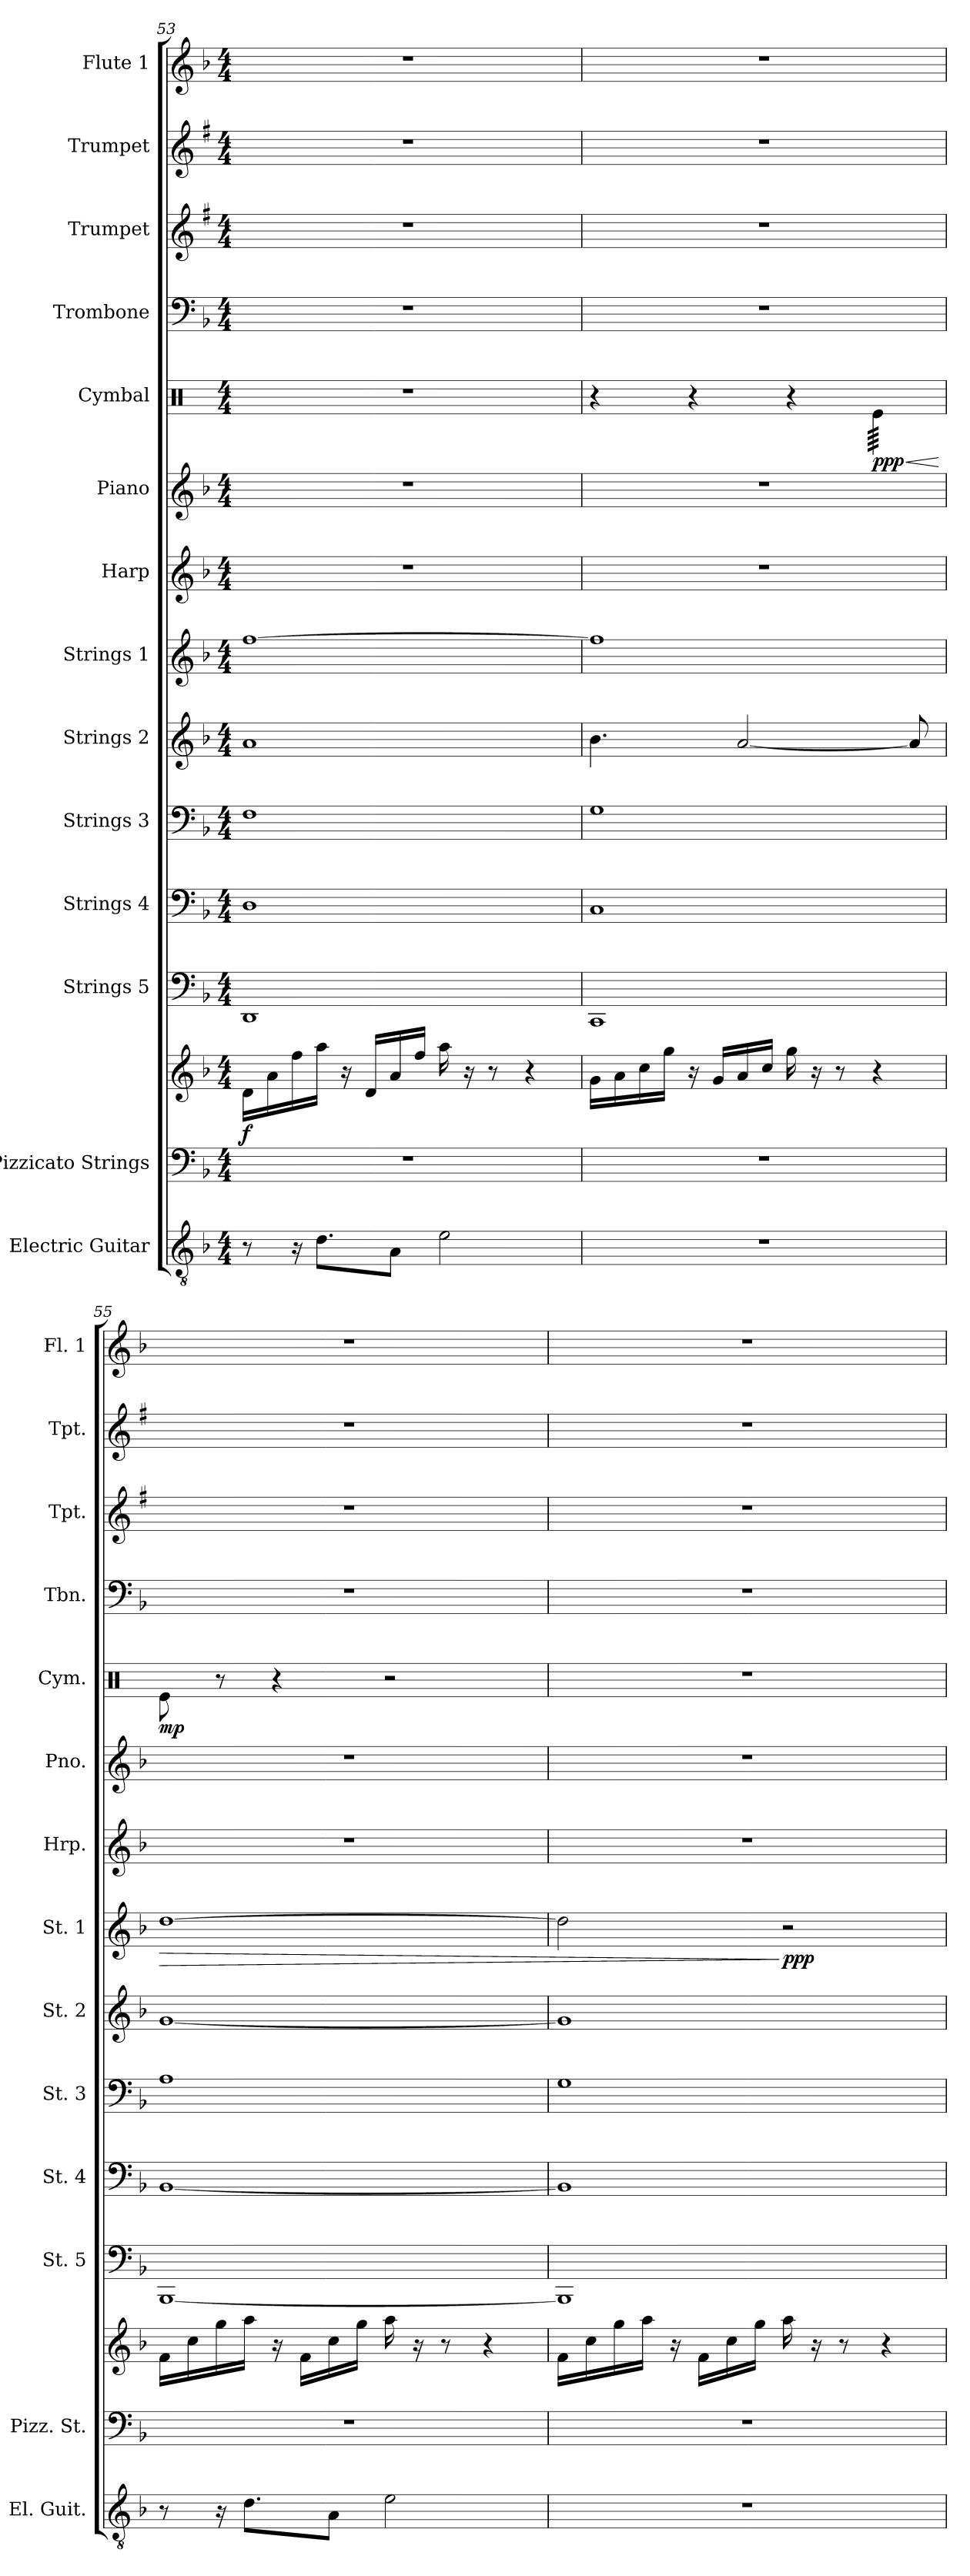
**kern	**kern	**kern	**dynam	**kern	**kern	**kern	**kern	**kern	**dynam	**kern	**kern	**kern	**dynam	**kern	**kern	**kern	**kern
*part14	*part13	*part13	*part13	*part12	*part11	*part10	*part9	*part8	*part8	*part7	*part6	*part5	*part5	*part4	*part3	*part2	*part1
*staff15	*staff14	*staff13	*staff13/14	*staff12	*staff11	*staff10	*staff9	*staff8	*staff8	*staff7	*staff6	*staff5	*staff5	*staff4	*staff3	*staff2	*staff1
*I"Electric Guitar	*I"Pizzicato Strings	*	*	*I"Strings 5	*I"Strings 4	*I"Strings 3	*I"Strings 2	*I"Strings 1	*	*I"Harp	*I"Piano	*I"Cymbal	*	*I"Trombone	*I"Trumpet	*I"Trumpet	*I"Flute 1
*I'El. Guit.	*I'Pizz. St.	*	*	*I'St. 5	*I'St. 4	*I'St. 3	*I'St. 2	*I'St. 1	*	*I'Hrp.	*I'Pno.	*I'Cym.	*	*I'Tbn.	*I'Tpt.	*I'Tpt.	*I'Fl. 1
*clefGv2	*clefF4	*clefG2	*	*clefF4	*clefF4	*clefF4	*clefG2	*clefG2	*	*clefG2	*clefG2	*clefX	*	*clefF4	*clefG2	*clefG2	*clefG2
*	*	*	*	*	*	*	*	*	*	*	*	*	*	*	*ITrd1c2	*ITrd1c2	*
*k[b-]	*k[b-]	*k[b-]	*	*k[b-]	*k[b-]	*k[b-]	*k[b-]	*k[b-]	*	*k[b-]	*k[b-]	*k[]	*	*k[b-]	*k[b-]	*k[b-]	*k[b-]
*M4/4	*M4/4	*M4/4	*	*M4/4	*M4/4	*M4/4	*M4/4	*M4/4	*	*M4/4	*M4/4	*M4/4	*	*M4/4	*M4/4	*M4/4	*M4/4
=53	=53	=53	=53	=53	=53	=53	=53	=53	=53	=53	=53	=53	=53	=53	=53	=53	=53
!	!	!	!LO:DY:b	!	!	!	!	!	!	!	!	!	!	!	!	!	!
8r	1r	16d\LL	f	1DD	1D	1F	1a	[1ff	.	1r	1r	1r	.	1r	1r	1r	1r
.	.	16a\	.	.	.	.	.	.	.	.	.	.	.	.	.	.	.
16r	.	16ff\	.	.	.	.	.	.	.	.	.	.	.	.	.	.	.
8.d\L	.	16aa\JJ	.	.	.	.	.	.	.	.	.	.	.	.	.	.	.
.	.	16r	.	.	.	.	.	.	.	.	.	.	.	.	.	.	.
.	.	16d/LL	.	.	.	.	.	.	.	.	.	.	.	.	.	.	.
8A\J	.	16a/	.	.	.	.	.	.	.	.	.	.	.	.	.	.	.
.	.	16ff/JJ	.	.	.	.	.	.	.	.	.	.	.	.	.	.	.
2e\	.	16aa\	.	.	.	.	.	.	.	.	.	.	.	.	.	.	.
.	.	16r	.	.	.	.	.	.	.	.	.	.	.	.	.	.	.
.	.	8r	.	.	.	.	.	.	.	.	.	.	.	.	.	.	.
.	.	4r	.	.	.	.	.	.	.	.	.	.	.	.	.	.	.
=54	=54	=54	=54	=54	=54	=54	=54	=54	=54	=54	=54	=54	=54	=54	=54	=54	=54
1r	1r	16g\LL	.	1CC	1C	1G	4.b-\	1ff]	.	1r	1r	4r	.	1r	1r	1r	1r
.	.	16a\	.	.	.	.	.	.	.	.	.	.	.	.	.	.	.
.	.	16cc\	.	.	.	.	.	.	.	.	.	.	.	.	.	.	.
.	.	16gg\JJ	.	.	.	.	.	.	.	.	.	.	.	.	.	.	.
.	.	16r	.	.	.	.	.	.	.	.	.	4r	.	.	.	.	.
.	.	16g/LL	.	.	.	.	.	.	.	.	.	.	.	.	.	.	.
.	.	16a/	.	.	.	.	[2a/	.	.	.	.	.	.	.	.	.	.
.	.	16cc/JJ	.	.	.	.	.	.	.	.	.	.	.	.	.	.	.
.	.	16gg\	.	.	.	.	.	.	.	.	.	4r	.	.	.	.	.
.	.	16r	.	.	.	.	.	.	.	.	.	.	.	.	.	.	.
.	.	8r	.	.	.	.	.	.	.	.	.	.	.	.	.	.	.
!	!	!	!	!	!	!	!	!	!	!	!	!	!LO:HP:b	!	!	!	!
!	!	!	!	!	!	!	!	!	!	!	!	!	!LO:DY:n=1:b	!	!	!	!
*	*	*	*	*	*	*	*	*	*	*	*	*tremolo	*	*	*	*	*
.	.	4r	.	.	.	.	.	.	.	.	.	64Re\LLLL	< ppp	.	.	.	.
.	.	.	.	.	.	.	.	.	.	.	.	64Re\	.	.	.	.	.
.	.	.	.	.	.	.	.	.	.	.	.	64Re\	.	.	.	.	.
.	.	.	.	.	.	.	.	.	.	.	.	64Re\	.	.	.	.	.
.	.	.	.	.	.	.	.	.	.	.	.	64Re\	.	.	.	.	.
.	.	.	.	.	.	.	.	.	.	.	.	64Re\	.	.	.	.	.
.	.	.	.	.	.	.	.	.	.	.	.	64Re\	.	.	.	.	.
.	.	.	.	.	.	.	.	.	.	.	.	64Re\	.	.	.	.	.
.	.	.	.	.	.	.	8a/]	.	.	.	.	64Re\	.	.	.	.	.
.	.	.	.	.	.	.	.	.	.	.	.	64Re\	.	.	.	.	.
.	.	.	.	.	.	.	.	.	.	.	.	64Re\	.	.	.	.	.
.	.	.	.	.	.	.	.	.	.	.	.	64Re\	.	.	.	.	.
.	.	.	.	.	.	.	.	.	.	.	.	64Re\	.	.	.	.	.
.	.	.	.	.	.	.	.	.	.	.	.	64Re\	.	.	.	.	.
.	.	.	.	.	.	.	.	.	.	.	.	64Re\	.	.	.	.	.
.	.	.	.	.	.	.	.	.	.	.	.	64Re\JJJJ	.	.	.	.	.
*	*	*	*	*	*	*	*	*	*	*	*	*Xtremolo	*	*	*	*	*
.	.	.	.	.	.	.	.	.	.	.	.	.	[	.	.	.	.
!!LO:LB:g=z
=55	=55	=55	=55	=55	=55	=55	=55	=55	=55	=55	=55	=55	=55	=55	=55	=55	=55
!	!	!	!	!	!	!	!	!	!LO:HP:b	!	!	!	!LO:DY:b	!	!	!	!
8r	1r	16f\LL	.	[1BBB-	[1BB-	1A	[1g	[1dd	>	1r	1r	8Re\	mp	1r	1r	1r	1r
.	.	16cc\	.	.	.	.	.	.	.	.	.	.	.	.	.	.	.
16r	.	16gg\	.	.	.	.	.	.	.	.	.	8r	.	.	.	.	.
8.d\L	.	16aa\JJ	.	.	.	.	.	.	.	.	.	.	.	.	.	.	.
.	.	16r	.	.	.	.	.	.	.	.	.	4r	.	.	.	.	.
.	.	16f\LL	.	.	.	.	.	.	.	.	.	.	.	.	.	.	.
8A\J	.	16cc\	.	.	.	.	.	.	.	.	.	.	.	.	.	.	.
.	.	16gg\JJ	.	.	.	.	.	.	.	.	.	.	.	.	.	.	.
2e\	.	16aa\	.	.	.	.	.	.	.	.	.	2r	.	.	.	.	.
.	.	16r	.	.	.	.	.	.	.	.	.	.	.	.	.	.	.
.	.	8r	.	.	.	.	.	.	.	.	.	.	.	.	.	.	.
.	.	4r	.	.	.	.	.	.	.	.	.	.	.	.	.	.	.
=56	=56	=56	=56	=56	=56	=56	=56	=56	=56	=56	=56	=56	=56	=56	=56	=56	=56
1r	1r	16f\LL	.	1BBB-]	1BB-]	1G	1g]	2dd\]	.	1r	1r	1r	.	1r	1r	1r	1r
.	.	16cc\	.	.	.	.	.	.	.	.	.	.	.	.	.	.	.
.	.	16gg\	.	.	.	.	.	.	.	.	.	.	.	.	.	.	.
.	.	16aa\JJ	.	.	.	.	.	.	.	.	.	.	.	.	.	.	.
.	.	16r	.	.	.	.	.	.	.	.	.	.	.	.	.	.	.
.	.	16f\LL	.	.	.	.	.	.	.	.	.	.	.	.	.	.	.
.	.	16cc\	.	.	.	.	.	.	.	.	.	.	.	.	.	.	.
.	.	16gg\JJ	.	.	.	.	.	.	.	.	.	.	.	.	.	.	.
!	!	!	!	!	!	!	!	!	!LO:DY:n=1:b	!	!	!	!	!	!	!	!
.	.	16aa\	.	.	.	.	.	2r	] ppp	.	.	.	.	.	.	.	.
.	.	16r	.	.	.	.	.	.	.	.	.	.	.	.	.	.	.
.	.	8r	.	.	.	.	.	.	.	.	.	.	.	.	.	.	.
.	.	4r	.	.	.	.	.	.	.	.	.	.	.	.	.	.	.
=	=	=	=	=	=	=	=	=	=	=	=	=	=	=	=	=	=
*-	*-	*-	*-	*-	*-	*-	*-	*-	*-	*-	*-	*-	*-	*-	*-	*-	*-
